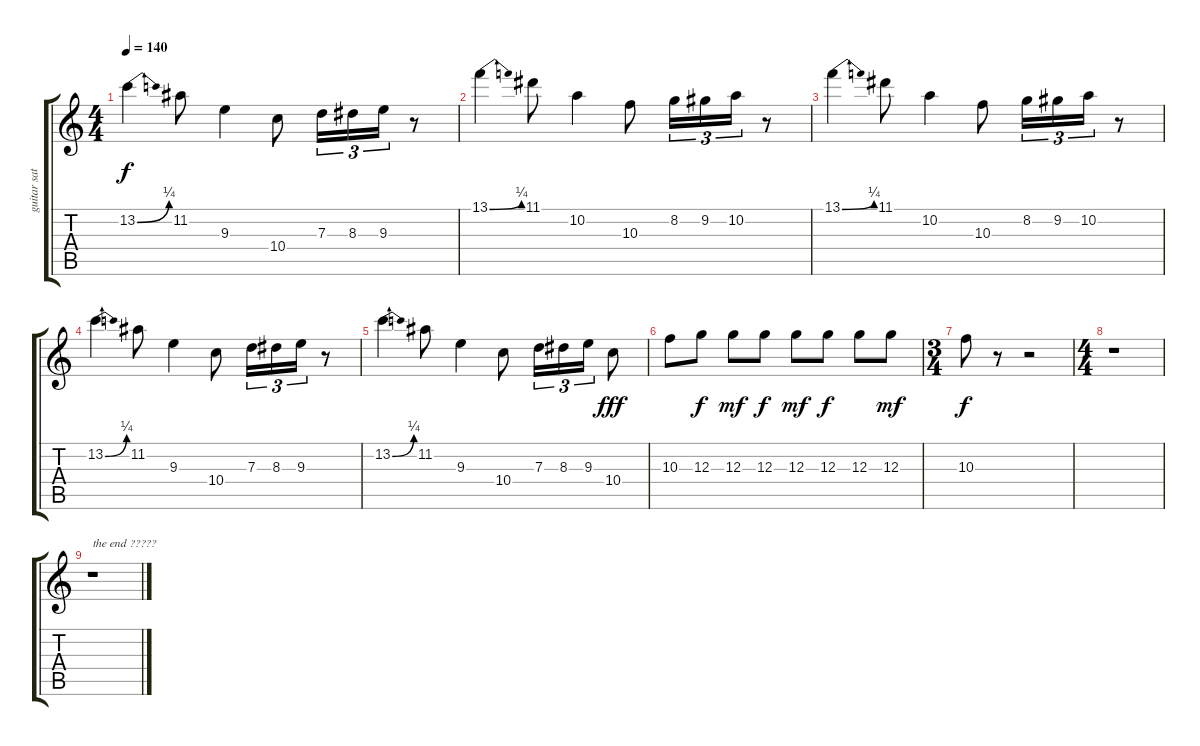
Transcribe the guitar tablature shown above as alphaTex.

\track ("guitar sat" "guitar sat") {instrument distortionguitar}
\staff {score tabs}
\tuning (E4 B3 G3 D3 A2 E2) {hide}
\ts (4 4)
\tempo 140
\clef g2
\ks c
13.2{be (bend 0 0 60 1)}.4{dy f} 11.2.8 9.3.4 10.4.8 7.3.16{tu (3 2)} 8.3.16{tu (3 2)} 9.3.16{tu (3 2)} r.8 |
13.1{be (bend 0 0 60 1)}.4 11.1.8 10.2.4 10.3.8 8.2.16{tu (3 2)} 9.2.16{tu (3 2)} 10.2.16{tu (3 2)} r.8 |
13.1{be (bend 0 0 60 1)}.4 11.1.8 10.2.4 10.3.8 8.2.16{tu (3 2)} 9.2.16{tu (3 2)} 10.2.16{tu (3 2)} r.8 |
13.2{be (bend 0 0 60 1)}.4 11.2.8 9.3.4 10.4.8 7.3.16{tu (3 2)} 8.3.16{tu (3 2)} 9.3.16{tu (3 2)} r.8 |
13.2{be (bend 0 0 60 1)}.4 11.2.8 9.3.4 10.4.8 7.3.16{tu (3 2)} 8.3.16{tu (3 2)} 9.3.16{tu (3 2)} 10.4.8{dy fff} |
10.3.8 12.3.8{dy f} 12.3.8{dy mf} 12.3.8{dy f} 12.3.8{dy mf} 12.3.8{dy f} 12.3.8 12.3.8{dy mf} |
\ts (3 4)
10.3.8{dy f} r.8 r.2 |
\ts (4 4)
r.1 |
r.1{txt "the end ?????"}
